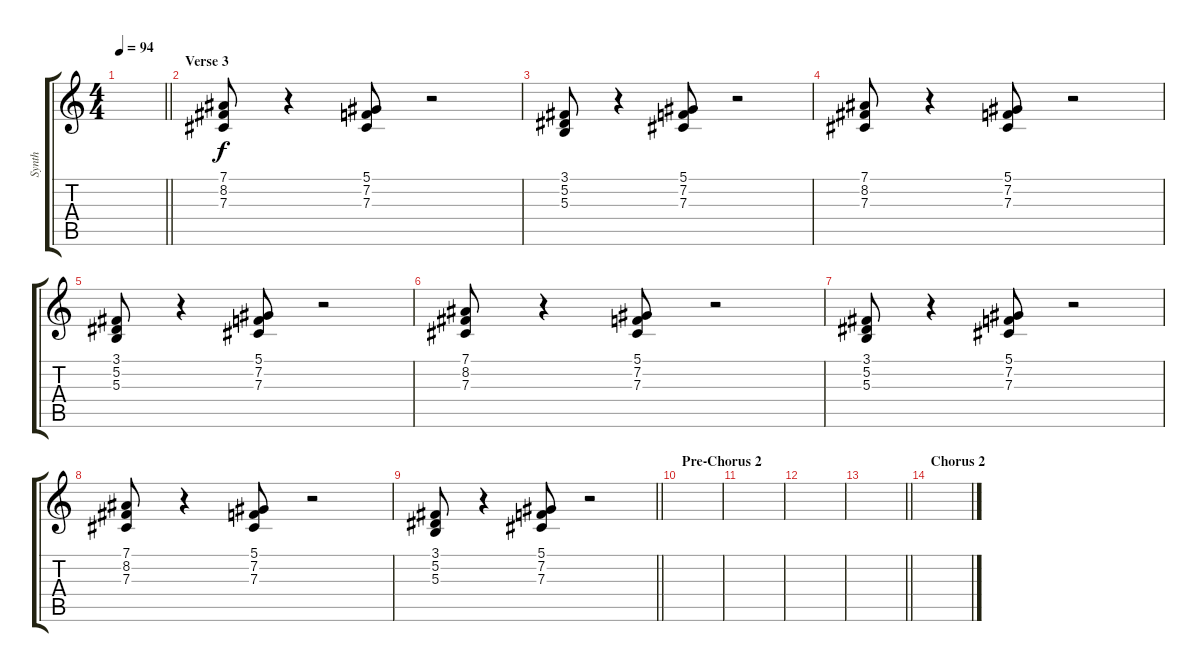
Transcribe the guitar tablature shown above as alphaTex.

\track ("Synth" "Synth") {instrument fx8scifi}
\staff {score tabs}
\tuning (Eb4 Bb3 Gb3 Db3 Ab2 Eb2) {hide}
\ts (4 4)
\tempo 94
\clef g2
\barLineRight lightlight
\ks c
|
\section ("" "Verse 3")
(7.1 8.2 7.3).8 r.4 (5.1 7.2 7.3).8 r.2 |
(3.1 5.2 5.3).8 r.4 (5.1 7.2 7.3).8 r.2 |
(7.1 8.2 7.3).8 r.4 (5.1 7.2 7.3).8 r.2 |
(3.1 5.2 5.3).8 r.4 (5.1 7.2 7.3).8 r.2 |
(7.1 8.2 7.3).8 r.4 (5.1 7.2 7.3).8 r.2 |
(3.1 5.2 5.3).8 r.4 (5.1 7.2 7.3).8 r.2 |
(7.1 8.2 7.3).8 r.4 (5.1 7.2 7.3).8 r.2 |
\barLineRight lightlight
(3.1 5.2 5.3).8 r.4 (5.1 7.2 7.3).8 r.2 |
\section ("" "Pre-Chorus 2")
|
|
|
\barLineRight lightlight
|
\section ("" "Chorus 2")
